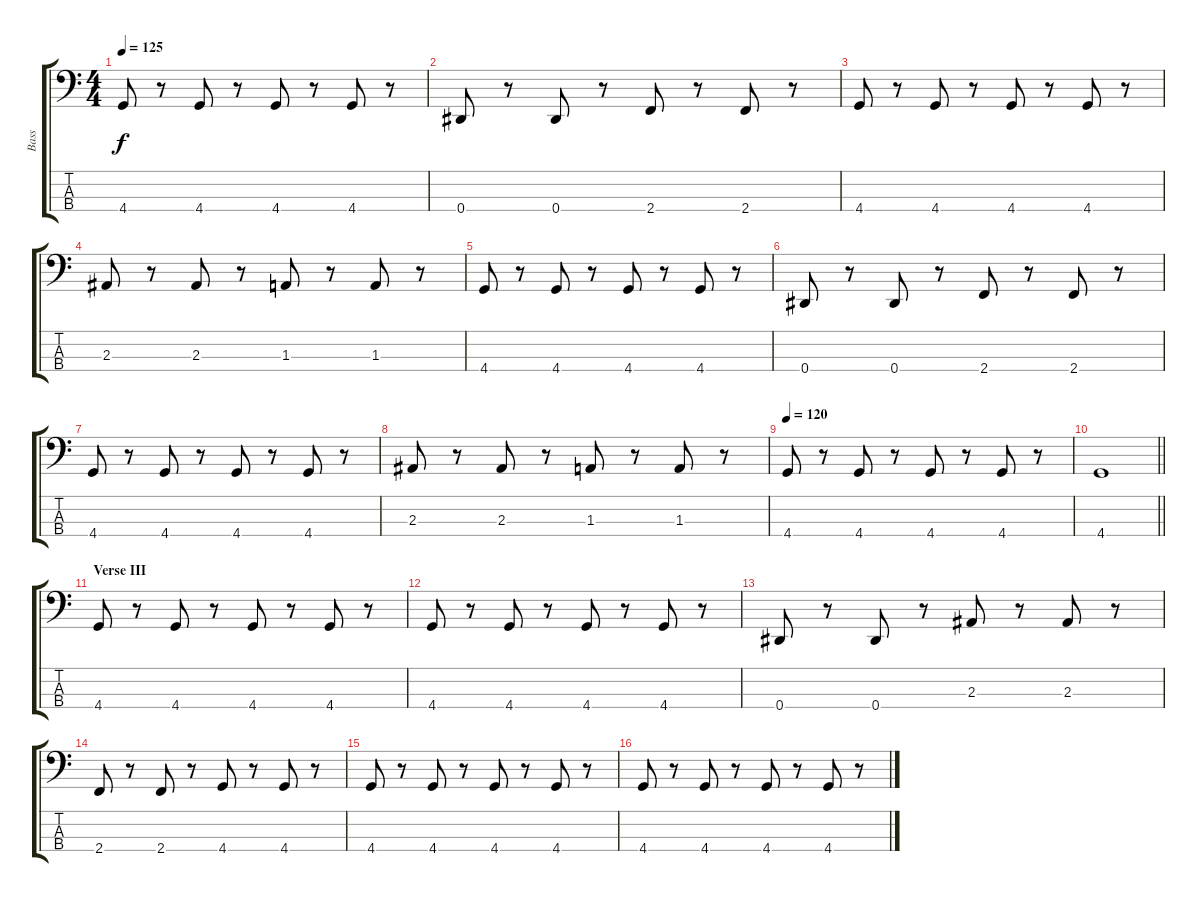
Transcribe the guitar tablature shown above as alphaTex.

\track ("Bass" "Bass") {instrument electricbassfinger}
\staff {score tabs}
\tuning (Gb2 Db2 Ab1 Eb1) {hide}
\ts (4 4)
\tempo 125
\clef f4
\ks c
4.4.8{dy f} r.8 4.4.8 r.8 4.4.8 r.8 4.4.8 r.8 |
0.4.8 r.8 0.4.8 r.8 2.4.8 r.8 2.4.8 r.8 |
4.4.8 r.8 4.4.8 r.8 4.4.8 r.8 4.4.8 r.8 |
2.3.8 r.8 2.3.8 r.8 1.3.8 r.8 1.3.8 r.8 |
4.4.8 r.8 4.4.8 r.8 4.4.8 r.8 4.4.8 r.8 |
0.4.8 r.8 0.4.8 r.8 2.4.8 r.8 2.4.8 r.8 |
4.4.8 r.8 4.4.8 r.8 4.4.8 r.8 4.4.8 r.8 |
2.3.8 r.8 2.3.8 r.8 1.3.8 r.8 1.3.8 r.8 |
\tempo 120
4.4.8 r.8 4.4.8 r.8 4.4.8 r.8 4.4.8 r.8 |
\barLineRight lightlight
4.4.1 |
\section ("" "Verse III")
4.4.8 r.8 4.4.8 r.8 4.4.8 r.8 4.4.8 r.8 |
4.4.8 r.8 4.4.8 r.8 4.4.8 r.8 4.4.8 r.8 |
0.4.8 r.8 0.4.8 r.8 2.3.8 r.8 2.3.8 r.8 |
2.4.8 r.8 2.4.8 r.8 4.4.8 r.8 4.4.8 r.8 |
4.4.8 r.8 4.4.8 r.8 4.4.8 r.8 4.4.8 r.8 |
4.4.8 r.8 4.4.8 r.8 4.4.8 r.8 4.4.8 r.8
